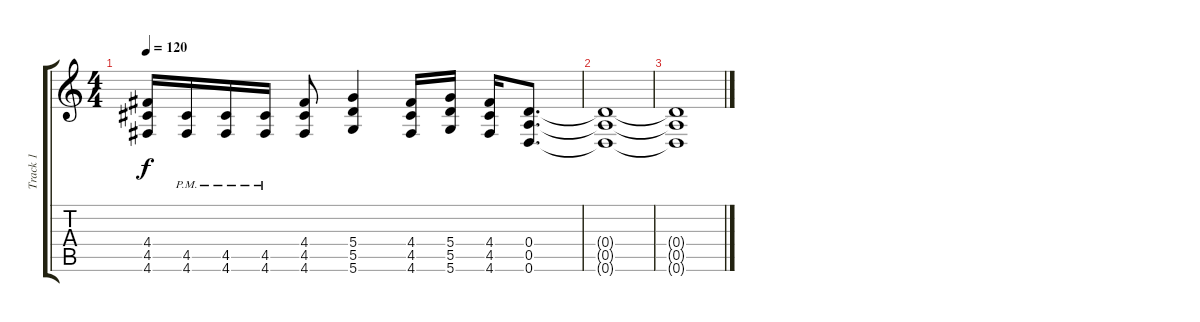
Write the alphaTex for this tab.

\track ("Track 1" "Track 1") {instrument distortionguitar}
\staff {score tabs}
\tuning (E4 B3 G3 D3 A2 D2) {hide}
\ts (4 4)
\tempo 120
\clef g2
\ks c
(4.4 4.5 4.6).16{dy f} (4.5{pm} 4.6{pm}).16 (4.5{pm} 4.6{pm}).16 (4.5{pm} 4.6{pm}).16 (4.4 4.5 4.6).8 (5.4 5.5 5.6).4 (4.4 4.5 4.6).16 (5.4 5.5 5.6).16 (4.4 4.5 4.6).16 (0.4 0.5 0.6).8{d} |
(0.4{t} 0.5{t} 0.6{t}).1 |
(0.4{t} 0.5{t} 0.6{t}).1
